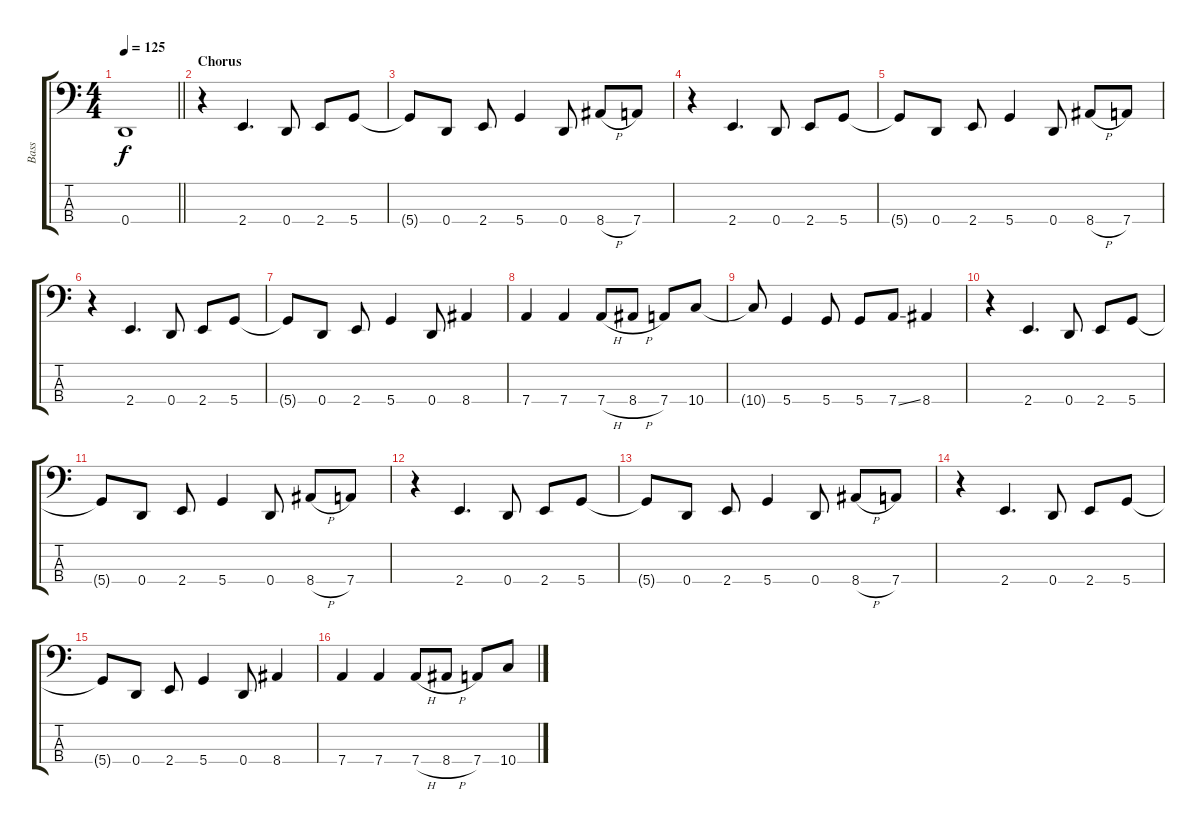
\track ("Bass" "Bass") {instrument electricbasspick}
\staff {score tabs}
\tuning (G2 D2 A1 D1) {hide}
\ts (4 4)
\tempo 125
\clef f4
\barLineRight lightlight
\ks c
0.4.1{dy f} |
\section ("" "Chorus")
r.4 2.4.4{d} 0.4.8 2.4.8 5.4.8 |
5.4{t}.8 0.4.8 2.4.8 5.4.4 0.4.8 8.4{h}.8 7.4.8 |
r.4 2.4.4{d} 0.4.8 2.4.8 5.4.8 |
5.4{t}.8 0.4.8 2.4.8 5.4.4 0.4.8 8.4{h}.8 7.4.8 |
r.4 2.4.4{d} 0.4.8 2.4.8 5.4.8 |
5.4{t}.8 0.4.8 2.4.8 5.4.4 0.4.8 8.4.4 |
7.4.4 7.4.4 7.4{h}.8 8.4{h}.8 7.4.8 10.4.8 |
10.4{t}.8 5.4.4 5.4.8 5.4.8 7.4{ss}.8 8.4.4 |
r.4 2.4.4{d} 0.4.8 2.4.8 5.4.8 |
5.4{t}.8 0.4.8 2.4.8 5.4.4 0.4.8 8.4{h}.8 7.4.8 |
r.4 2.4.4{d} 0.4.8 2.4.8 5.4.8 |
5.4{t}.8 0.4.8 2.4.8 5.4.4 0.4.8 8.4{h}.8 7.4.8 |
r.4 2.4.4{d} 0.4.8 2.4.8 5.4.8 |
5.4{t}.8 0.4.8 2.4.8 5.4.4 0.4.8 8.4.4 |
7.4.4 7.4.4 7.4{h}.8 8.4{h}.8 7.4.8 10.4.8
